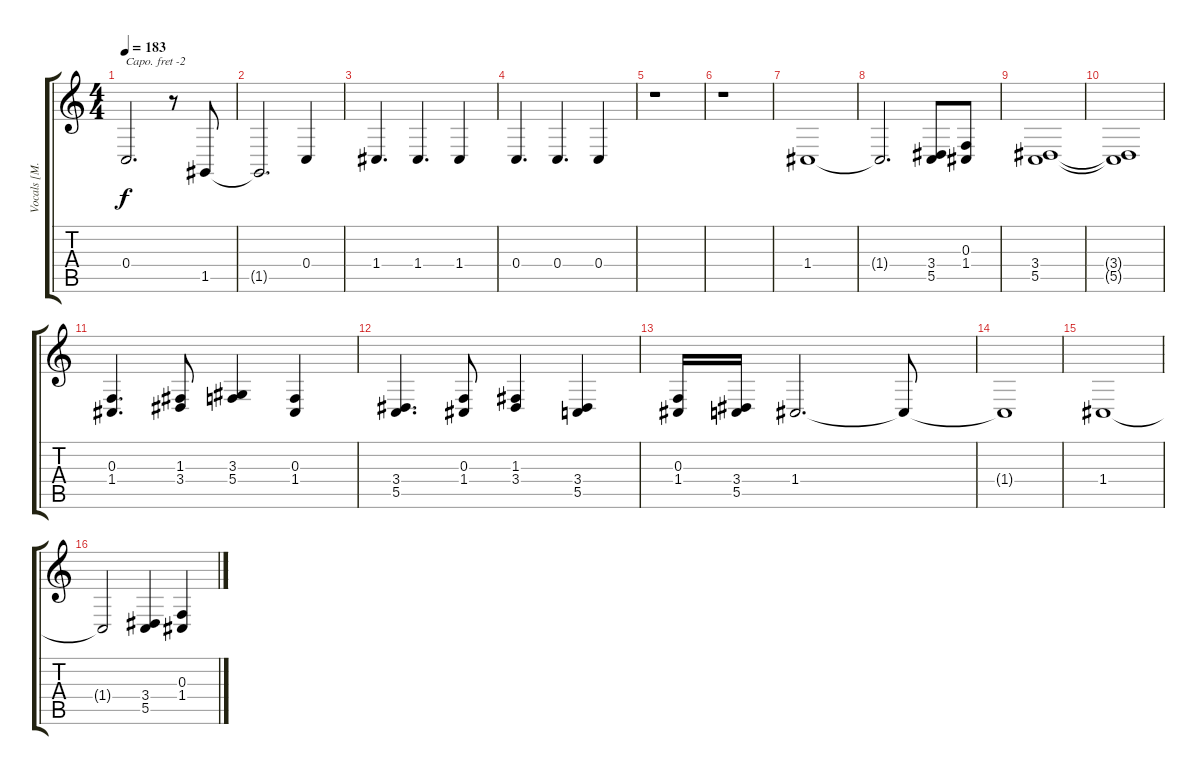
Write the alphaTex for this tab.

\track ("Vocals [M. Shadows]" "Vocals [M.") {instrument oboe}
\staff {score tabs}
\capo -2
\tuning (E4 B3 G3 D3 A2 E2) {hide}
\ts (4 4)
\tempo 183
\clef g2
\ks c
0.4.2{d dy f} r.8 1.5.8 |
1.5{t}.2{d} 0.4.4 |
1.4.4{d} 1.4.4{d} 1.4.4 |
0.4.4{d} 0.4.4{d} 0.4.4 |
r.1 |
r.1 |
1.4.1 |
1.4{t}.2{d} (3.4 5.5).8 (0.3 1.4).8 |
(3.4 5.5).1 |
(3.4{t} 5.5{t}).1 |
(0.3 1.4).4{d} (1.3 3.4).8 (3.3 5.4).4 (0.3 1.4).4 |
(3.4 5.5).4{d} (0.3 1.4).8 (1.3 3.4).4 (3.4 5.5).4 |
(0.3 1.4).16 (3.4 5.5).16 1.4.2{d} 1.4{t}.8 |
1.4{t}.1 |
1.4.1 |
1.4{t}.2 (3.4 5.5).4 (0.3 1.4).4
